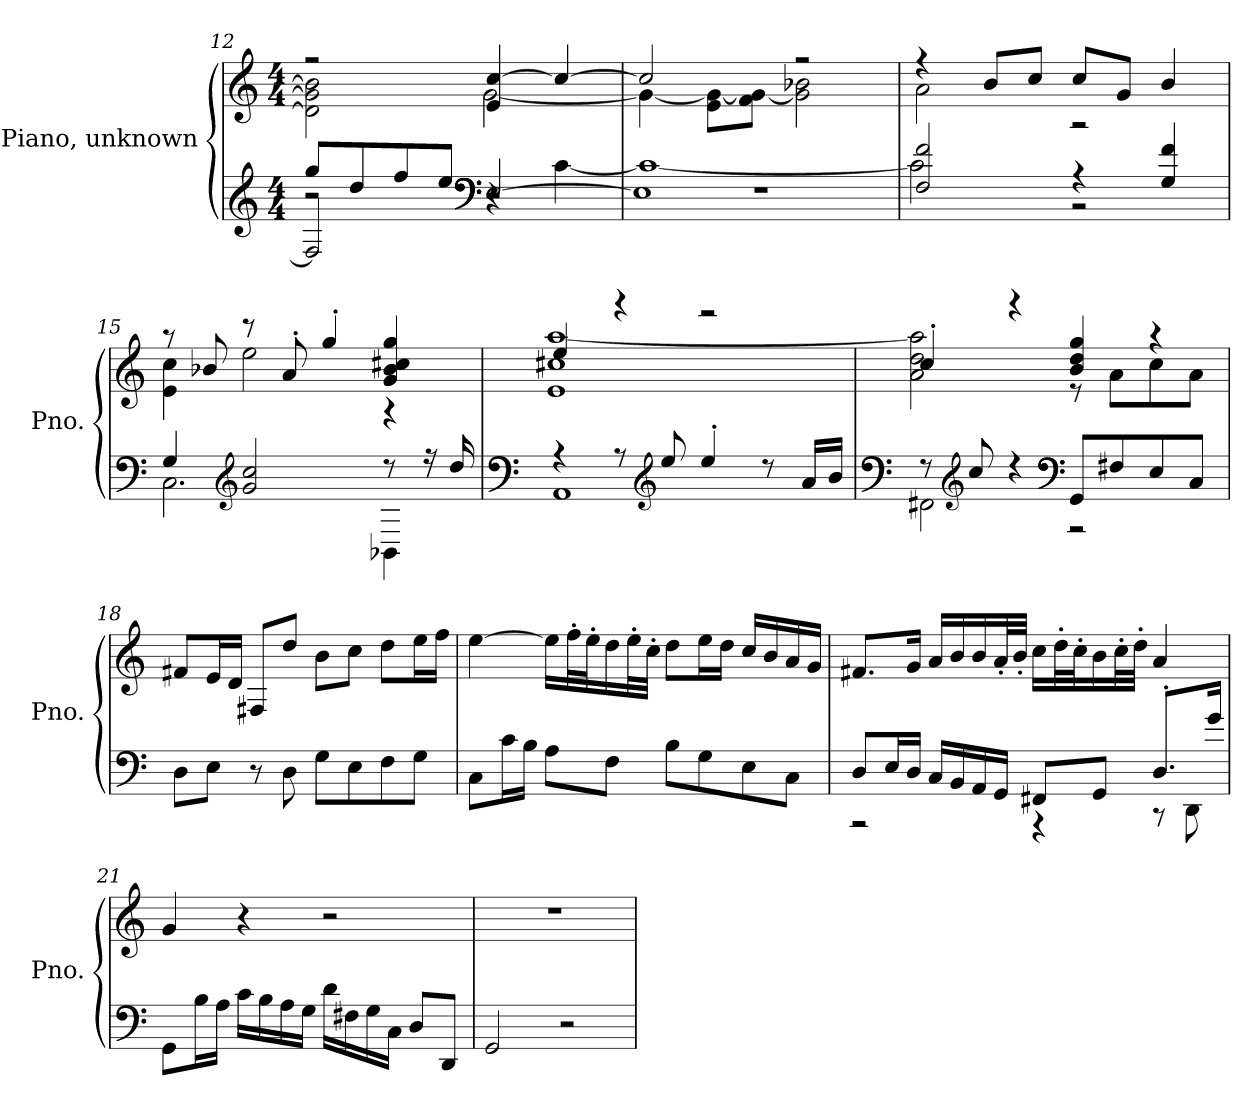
**kern	**kern
*part1	*part1
*staff2	*staff1
*I"Piano, unknown	*
*I'Pno.	*
*clefG2	*clefG2
*k[]	*k[]
*M4/4	*M4/4
=12	=12
*^	*^
*	*^	*	*
8gg/L	2r	2F/]	2r	2d\] 2g\] 2b\]
8dd/	.	.	.	.
8ff/	.	.	.	.
8ee/J	.	.	.	.
*clefF4	*	*	*	*
2r	4r	[2E/	4e/ [4cc/	[2g\
.	[4c\	.	4cc/_	.
=13	=13	=13	=13	=13
1r	1c_	1E]	2cc/]	4g\_
.	.	.	.	8e\ 8g\_L
.	.	.	.	8f\ 8g\_J
.	.	.	2r	2g\] 2b-X\
*	*v	*v	*	*
!!LO:LB:g=z	!!
=14	=14	=14	=14
2F/ 2f/	2c\]	4r	2a\
.	.	8b/L	.
.	.	8cc/J	.
4r	2r	8cc/L	2r
.	.	8g/J	.
4G/ 4f/	.	4b/	.
=15	=15	=15	=15
4G/	2.C\	8r	4e\ 4cc\
.	.	8b-X/	.
*clefG2	*	*	*
2g/ 2cc/	.	8r	2ee\
.	.	8a'/	.
.	.	4gg'/	.
8r	4BB-X\	4g/ 4b-/ 4cc#X/ 4gg/	4r
16r	.	.	.
16dd/	.	.	.
=16	=16	=16	=16
*clefF4	*	*	*
4r	1AA	4ee/	1e 1cc#X [1aa
8r	.	4r	.
*clefG2	*	*	*
8ee/	.	.	.
4ee'/	.	2r	.
8r	.	.	.
16a/LL	.	.	.
16b/JJ	.	.	.
=17	=17	=17	=17
*clefF4	*	*	*
8r	2FF#X\	4cc'/	2a\ 2dd\ 2aa\]
*clefG2	*	*	*
8cc/	.	.	.
4r	.	4r	.
*clefF4	*	*	*
8GG/L	2r	4b/ 4dd/ 4gg/	8r
8F#X/	.	.	8a\L
8E/	.	4r	8cc\
8C/J	.	.	8a\J
*v	*v	*	*
*	*v	*v
!!LO:LB:g=z
=18	=18
8D\L	8f#X/L
8E\J	16e/L
.	16d/JJ
8r	8F#X/L
8D\	8dd/J
8G\L	8b\L
8E\	8cc\J
8F\	8dd\L
8G\J	16ee\L
.	16ff\JJ
=19	=19
8C\L	[4ee\
16c\L	.
16B\JJ	.
8A\L	16ee\LL]
.	32ff'\L
.	32ee'\J
8F\J	16dd\
.	32ee'\L
.	32cc'\JJJ
8B\L	8dd\L
8G\	16ee\L
.	16dd\JJ
8E\	16cc/LL
.	16b/
8C\J	16a/
.	16g/JJ
=20	=20
*^	*
8D/L	2r	8.f#X/L
16E/L	.	.
16D/JJ	.	16g/Jk
16C/LL	.	16a/LL
16BB/	.	16b/
16AA/	.	16b/
16GG/JJ	.	32a'/L
.	.	32b'/JJJ
8FF#X/L	4r	16cc\LL
.	.	32dd'\L
.	.	32cc'\J
8GG/J	.	16b\
.	.	32cc'\L
.	.	32dd'\JJJ
8.D'/L	8r	4a/
.	8DD\	.
16g/Jk	.	.
*v	*v	*
!!LO:LB:g=z
=21	=21
8GG\L	4g/
16B\L	.
16A\JJ	.
16c\LL	4r
16B\	.
16A\	.
16G\JJ	.
16d\LL	2r
16F#X\	.
16G\	.
16C\JJ	.
8D/L	.
8DD/J	.
=22	=22
2GG/	1r
2r	.
=	=
*-	*-
